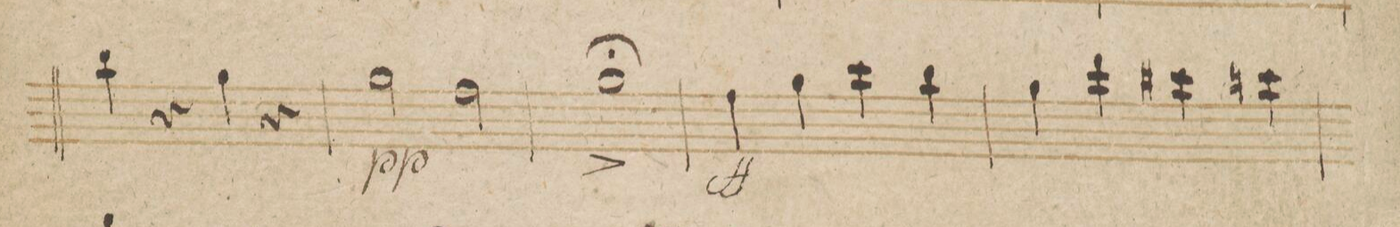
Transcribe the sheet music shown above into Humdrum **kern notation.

**kern	**dynam
*I"Clarinetto Imo in B.	*
*clefG2	*
*k[b-]	*
*met(c|)	*
*M2/2	*
4aa\	.
4r	.
4ff\	.
4r	.
=69	=69
2ff\	pp
2ee\	.
=70	=70
1ff\^<;	.
=71	=71
4ee\	ff
4gg\	.
4bb-\	.
4aa\	.
=72	=72
4gg\	.
4ccc\	.
4bbX\	.
4bb-\	.
=73	=73
*-	*-
